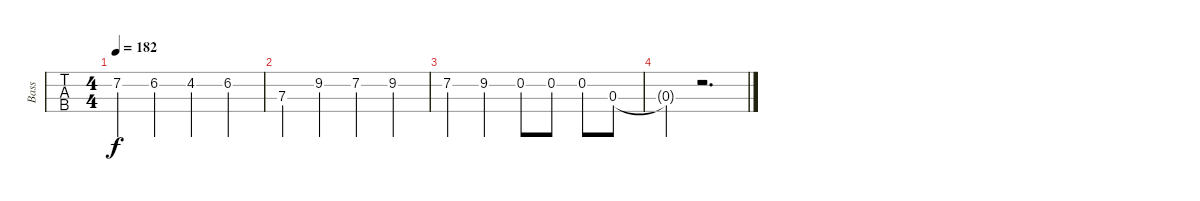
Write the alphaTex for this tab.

\track ("Bass" "Bass") {instrument electricbasspick}
\staff {tabs}
\tuning (G2 D2 A1 E1) {hide}
\ts (4 4)
\tempo 182
\clef f4
\ks c
7.2.4{dy f} 6.2.4 4.2.4 6.2.4 |
7.3.4 9.2.4 7.2.4 9.2.4 |
7.2.4 9.2.4 0.2.8 0.2.8 0.2.8 0.3.8 |
0.3{t}.4 r.2{d}
